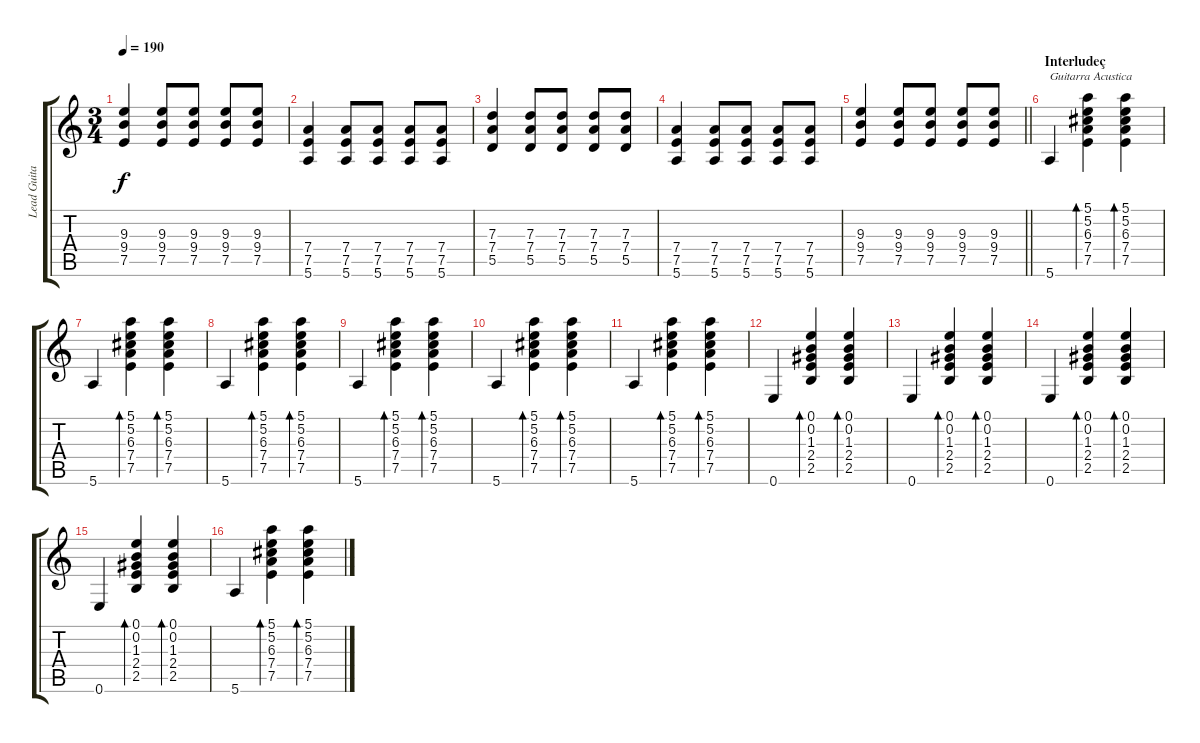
\track ("Lead Guitar" "Lead Guita") {instrument electricguitarclean}
\staff {score tabs}
\tuning (E4 B3 G3 D3 A2 E2) {hide}
\ts (3 4)
\tempo 190
\clef g2
\ks c
(9.3 9.4 7.5).4{dy f} (9.3 9.4 7.5).8 (9.3 9.4 7.5).8 (9.3 9.4 7.5).8 (9.3 9.4 7.5).8 |
(7.4 7.5 5.6).4 (7.4 7.5 5.6).8 (7.4 7.5 5.6).8 (7.4 7.5 5.6).8 (7.4 7.5 5.6).8 |
(7.3 7.4 5.5).4 (7.3 7.4 5.5).8 (7.3 7.4 5.5).8 (7.3 7.4 5.5).8 (7.3 7.4 5.5).8 |
(7.4 7.5 5.6).4 (7.4 7.5 5.6).8 (7.4 7.5 5.6).8 (7.4 7.5 5.6).8 (7.4 7.5 5.6).8 |
\barLineRight lightlight
(9.3 9.4 7.5).4 (9.3 9.4 7.5).8 (9.3 9.4 7.5).8 (9.3 9.4 7.5).8 (9.3 9.4 7.5).8 |
\section ("" "Interludeç")
5.6.4{txt "Guitarra Acustica" volume 7 instrument acousticguitarsteel} (5.1 5.2 6.3 7.4 7.5).4{bd 60} (5.1 5.2 6.3 7.4 7.5).4{bd 60} |
5.6.4 (5.1 5.2 6.3 7.4 7.5).4{bd 60} (5.1 5.2 6.3 7.4 7.5).4{bd 60} |
5.6.4 (5.1 5.2 6.3 7.4 7.5).4{bd 60} (5.1 5.2 6.3 7.4 7.5).4{bd 60} |
5.6.4 (5.1 5.2 6.3 7.4 7.5).4{bd 60} (5.1 5.2 6.3 7.4 7.5).4{bd 60} |
5.6.4 (5.1 5.2 6.3 7.4 7.5).4{bd 60} (5.1 5.2 6.3 7.4 7.5).4{bd 60} |
5.6.4 (5.1 5.2 6.3 7.4 7.5).4{bd 60} (5.1 5.2 6.3 7.4 7.5).4{bd 60} |
0.6.4 (0.1 0.2 1.3 2.4 2.5).4{bd 60} (0.1 0.2 1.3 2.4 2.5).4{bd 60} |
0.6.4 (0.1 0.2 1.3 2.4 2.5).4{bd 60} (0.1 0.2 1.3 2.4 2.5).4{bd 60} |
0.6.4 (0.1 0.2 1.3 2.4 2.5).4{bd 60} (0.1 0.2 1.3 2.4 2.5).4{bd 60} |
0.6.4 (0.1 0.2 1.3 2.4 2.5).4{bd 60} (0.1 0.2 1.3 2.4 2.5).4{bd 60} |
5.6.4 (5.1 5.2 6.3 7.4 7.5).4{bd 60} (5.1 5.2 6.3 7.4 7.5).4{bd 60}
